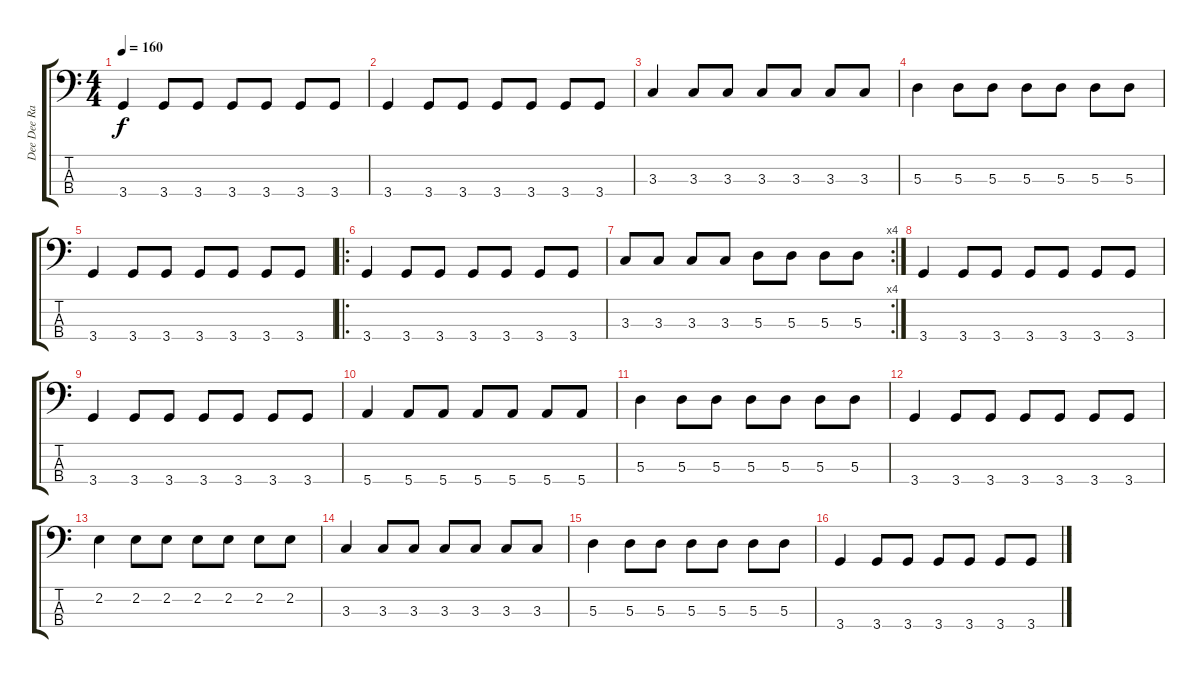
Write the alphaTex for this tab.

\track ("Dee Dee Ramone" "Dee Dee Ra") {instrument electricbasspick}
\staff {score tabs}
\tuning (G2 D2 A1 E1) {hide}
\ts (4 4)
\tempo 160
\clef f4
\ks c
3.4.4{dy f} 3.4.8 3.4.8 3.4.8 3.4.8 3.4.8 3.4.8 |
3.4.4 3.4.8 3.4.8 3.4.8 3.4.8 3.4.8 3.4.8 |
3.3.4 3.3.8 3.3.8 3.3.8 3.3.8 3.3.8 3.3.8 |
5.3.4 5.3.8 5.3.8 5.3.8 5.3.8 5.3.8 5.3.8 |
3.4.4 3.4.8 3.4.8 3.4.8 3.4.8 3.4.8 3.4.8 |
\ro
3.4.4 3.4.8 3.4.8 3.4.8 3.4.8 3.4.8 3.4.8 |
\rc 4
3.3.8 3.3.8 3.3.8 3.3.8 5.3.8 5.3.8 5.3.8 5.3.8 |
3.4.4 3.4.8 3.4.8 3.4.8 3.4.8 3.4.8 3.4.8 |
3.4.4 3.4.8 3.4.8 3.4.8 3.4.8 3.4.8 3.4.8 |
5.4.4 5.4.8 5.4.8 5.4.8 5.4.8 5.4.8 5.4.8 |
5.3.4 5.3.8 5.3.8 5.3.8 5.3.8 5.3.8 5.3.8 |
3.4.4 3.4.8 3.4.8 3.4.8 3.4.8 3.4.8 3.4.8 |
2.2.4 2.2.8 2.2.8 2.2.8 2.2.8 2.2.8 2.2.8 |
3.3.4 3.3.8 3.3.8 3.3.8 3.3.8 3.3.8 3.3.8 |
5.3.4 5.3.8 5.3.8 5.3.8 5.3.8 5.3.8 5.3.8 |
3.4.4 3.4.8 3.4.8 3.4.8 3.4.8 3.4.8 3.4.8
